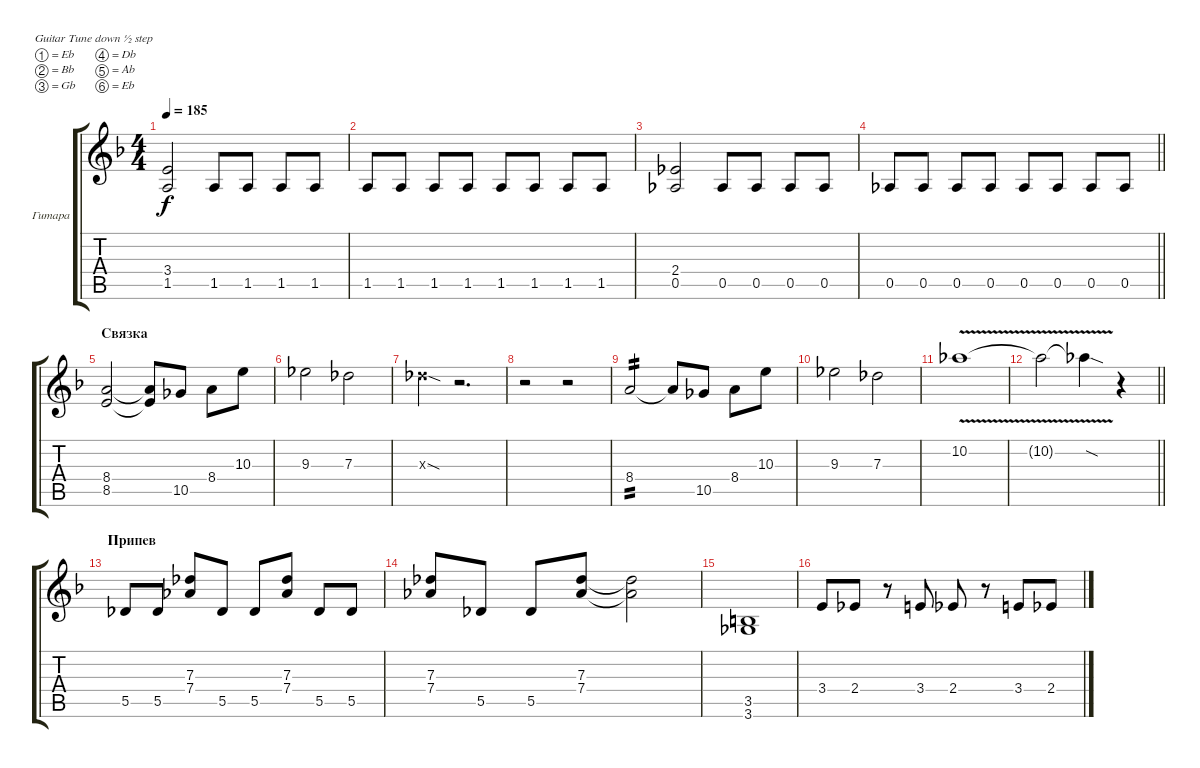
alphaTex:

\bracketExtendMode groupsimilarinstruments
\firstSystemTrackNameOrientation horizontal
\otherSystemsTrackNameOrientation horizontal
\track ("Владимир Холстинин" "Гитара") {instrument distortionguitar}
\staff {score tabs}
\tuning (Eb4 Bb3 Gb3 Db3 Ab2 Eb2)
\ts (4 4)
\tempo 185
\clef g2
\ks dminor
(3.4 1.5).2{dy f} 1.5.8 1.5.8 1.5.8 1.5.8 |
1.5.8 1.5.8 1.5.8 1.5.8 1.5.8 1.5.8 1.5.8 1.5.8 |
(2.4 0.5).2 0.5.8 0.5.8 0.5.8 0.5.8 |
\barLineRight lightlight
0.5.8 0.5.8 0.5.8 0.5.8 0.5.8 0.5.8 0.5.8 0.5.8 |
\section ("" "Связка")
(8.4 8.5).2 (8.4{t} 8.5{t}).8 10.5.8 8.4.8 10.3.8 |
9.3.2 7.3.2 |
7.3{sod x}.4 r.2{d} |
r.2 r.2 |
8.4.2{tp 2} 8.4{t}.8 10.5.8 8.4.8 10.3.8 |
9.3.2 7.3.2 |
10.2{v}.1 |
\barLineRight lightlight
10.2{v t}.2 10.2{v sod t}.4 r.4 |
\section ("" "Припев")
5.5.8 5.5.8 (7.3 7.4).8 5.5.8 5.5.8 (7.3 7.4).8 5.5.8 5.5.8 |
(7.3 7.4).8 5.5.8 5.5.8 (7.3 7.4).8 (7.3{t} 7.4{t}).2 |
(3.5 3.6).1 |
3.4.8 2.4.8 r.8 3.4.8 2.4.8 r.8 3.4.8 2.4.8
